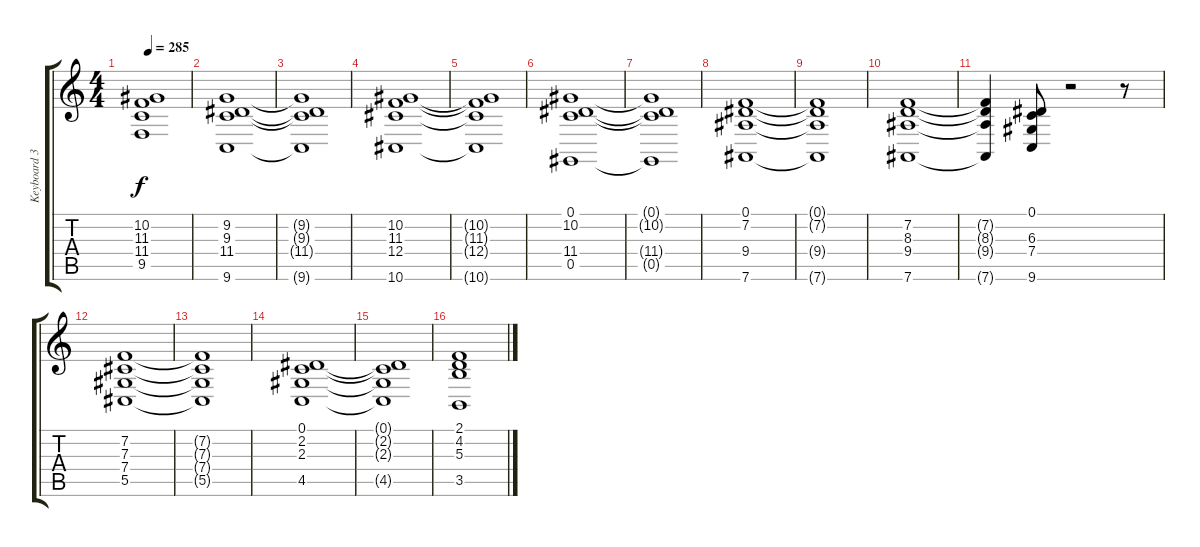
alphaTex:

\track ("Keyboard 3" "Keyboard 3") {instrument stringensemble2}
\staff {score tabs}
\tuning (Eb4 Bb3 Gb3 Db3 Ab2 Eb2) {hide}
\ts (4 4)
\tempo 285
\clef g2
\ks c
(10.2{t} 11.3{t} 11.4{t} 9.5{t}).1{dy f} |
(9.2 9.3 11.4 9.6).1 |
(9.2{t} 9.3{t} 11.4{t} 9.6{t}).1 |
(10.2 11.3 12.4 10.6).1 |
(10.2{t} 11.3{t} 12.4{t} 10.6{t}).1 |
(0.1 10.2 11.4 0.5).1 |
(0.1{t} 10.2{t} 11.4{t} 0.5{t}).1 |
(0.1 7.2 9.4 7.6).1 |
(0.1{t} 7.2{t} 9.4{t} 7.6{t}).1 |
(7.2 8.3 9.4 7.6).1 |
(7.2{t} 8.3{t} 9.4{t} 7.6{t}).4 (0.1 6.3 7.4 9.6).8 r.2 r.8 |
(7.2 7.3 7.4 5.5).1 |
(7.2{t} 7.3{t} 7.4{t} 5.5{t}).1 |
(0.1 2.2 2.3 4.5).1 |
(0.1{t} 2.2{t} 2.3{t} 4.5{t}).1 |
(2.1 4.2 5.3 3.5).1
